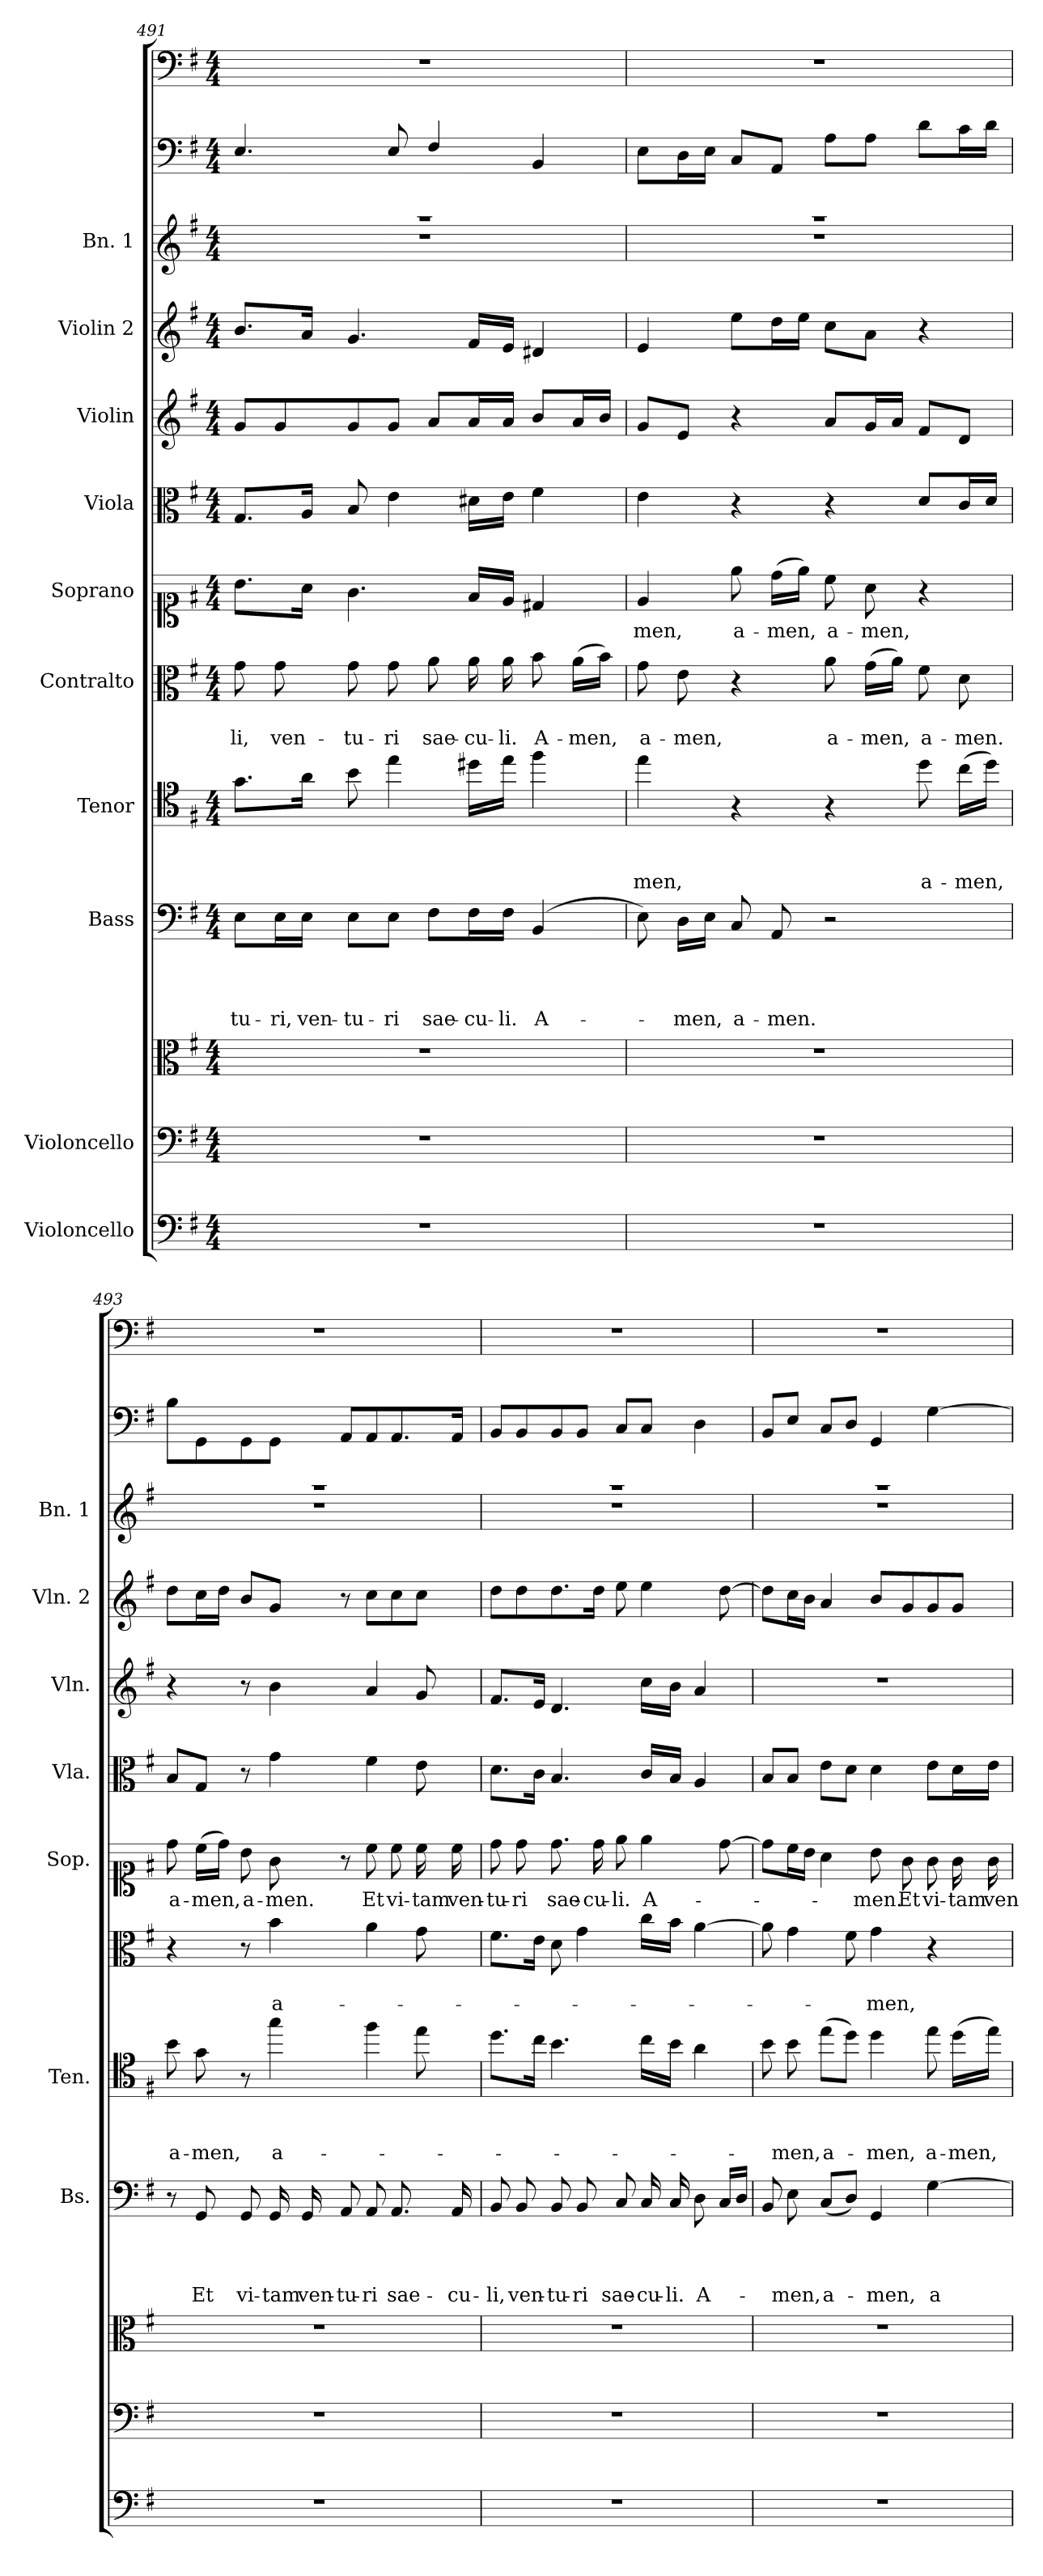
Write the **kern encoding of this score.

**kern	**kern	**kern	**kern	**text	**text	**text	**text	**kern	**text	**text	**text	**kern	**text	**text	**kern	**text	**kern	**kern	**kern	**kern	**kern	**kern
*part13	*part12	*part11	*part10	*part10	*part10	*part10	*part10	*part9	*part9	*part9	*part9	*part8	*part8	*part8	*part7	*part7	*part6	*part5	*part4	*part3	*part2	*part1
*staff13	*staff12	*staff11	*staff10	*staff10	*staff10	*staff10	*staff10	*staff9	*staff9	*staff9	*staff9	*staff8	*staff8	*staff8	*staff7	*staff7	*staff6	*staff5	*staff4	*staff3	*staff2	*staff1
*I"Violoncello	*I"Violoncello	*	*I"Bass	*	*	*	*	*I"Tenor	*	*	*	*I"Contralto	*	*	*I"Soprano	*	*I"Viola	*I"Violin	*I"Violin 2	*I"Bn. 1	*	*
*	*	*	*I'Bs.	*	*	*	*	*I'Ten.	*	*	*	*	*	*	*I'Sop.	*	*I'Vla.	*I'Vln.	*I'Vln. 2	*I'Bn. 1	*	*
!!LO:PB:g=z
*clefF4	*clefF4	*clefC3	*clefF4	*	*	*	*	*clefC4	*	*	*	*clefC3	*	*	*clefC1	*	*clefC3	*clefG2	*clefG2	*clefG2	*clefF4	*clefF4
*	*	*	*	*	*	*	*	*ITrd7c12	*	*	*	*	*	*	*	*	*	*	*	*	*	*
*k[f#]	*k[f#]	*k[f#]	*k[f#]	*	*	*	*	*k[f#]	*	*	*	*k[f#]	*	*	*k[f#]	*	*k[f#]	*k[f#]	*k[f#]	*k[f#]	*k[f#]	*k[f#]
*G:	*G:	*G:	*G:	*	*	*	*	*G:	*	*	*	*G:	*	*	*G:	*	*G:	*G:	*G:	*G:	*G:	*G:
*M4/4	*M4/4	*M4/4	*M4/4	*	*	*	*	*M4/4	*	*	*	*M4/4	*	*	*M4/4	*	*M4/4	*M4/4	*M4/4	*M4/4	*M4/4	*M4/4
=491	=491	=491	=491	=491	=491	=491	=491	=491	=491	=491	=491	=491	=491	=491	=491	=491	=491	=491	=491	=491	=491	=491
!	!	!	!	!	!	!	!LO:LY:b	!	!	!	!	!	!	!LO:LY:b	!	!	!	!	!	!	!	!
*	*	*	*	*	*	*	*	*	*	*	*	*	*	*	*	*	*	*	*	*^	*^	*
*	*	*	*	*	*	*	*	*	*	*	*	*	*	*	*	*	*	*	*	*	*^	*	*	*
1r	1r	1r	8E\L	.	.	.	-tu-	8.G\L	.	.	.	8g\	.	-li,	8.b\L	.	8.G/L	8g/L	8.b/L	1raa	1ryy	1r	4.E/	1ryy	1r
!	!	!	!	!	!	!	!LO:LY:b	!	!	!	!	!	!	!LO:LY:b	!	!	!	!	!	!	!	!	!	!	!
.	.	.	16E\L	.	.	.	-ri,	.	.	.	.	8g\	.	ven-	.	.	.	8g/	.	.	.	.	.	.	.
!	!	!	!	!	!	!	!LO:LY:b	!	!	!	!	!	!	!	!	!	!	!	!	!	!	!	!	!	!
.	.	.	16E\JJ	.	.	.	ven-	16A\Jk	.	.	.	.	.	.	16a\Jk	.	16A/Jk	.	16a/Jk	.	.	.	.	.	.
!	!	!	!	!	!	!	!LO:LY:b	!	!	!	!	!	!	!LO:LY:b	!	!	!	!	!	!	!	!	!	!	!
.	.	.	8E\L	.	.	.	-tu-	8B\	.	.	.	8g\	.	-tu-	4.g\	.	8B/	8g/	4.g/	.	.	.	.	.	.
!	!	!	!	!	!	!	!LO:LY:b	!	!	!	!	!	!	!LO:LY:b	!	!	!	!	!	!	!	!	!	!	!
.	.	.	8E\J	.	.	.	-ri	4e\	.	.	.	8g\	.	-ri	.	.	4e\	8g/J	.	.	.	.	8E/	.	.
!	!	!	!	!	!	!	!LO:LY:b	!	!	!	!	!	!	!LO:LY:b	!	!	!	!	!	!	!	!	!	!	!
.	.	.	8F#\L	.	.	.	sae-	.	.	.	.	8a\	.	sae-	.	.	.	8a/L	.	.	.	.	4F#/	.	.
!	!	!	!	!	!	!	!LO:LY:b	!	!	!	!	!	!	!LO:LY:b	!	!	!	!	!	!	!	!	!	!	!
.	.	.	16F#\L	.	.	.	-cu-	16d#X\LL	.	.	.	16a\	.	-cu-	16f#/LL	.	16d#X\LL	16a/L	16f#/LL	.	.	.	.	.	.
!	!	!	!	!	!	!	!LO:LY:b	!	!	!	!	!	!	!LO:LY:b	!	!	!	!	!	!	!	!	!	!	!
.	.	.	16F#\JJ	.	.	.	-li.	16e\JJ	.	.	.	16a\	.	-li.	16e/JJ	.	16e\JJ	16a/JJ	16e/JJ	.	.	.	.	.	.
!	!	!	!	!	!	!	!LO:LY:b	!	!	!	!	!	!	!LO:LY:b	!	!	!	!	!	!	!	!	!	!	!
.	.	.	(>4BB/	.	.	.	A-	4f#\	.	.	.	8b\	.	A-	4d#X/	.	4f#\	8b/L	4d#X/	.	.	.	4BB/	.	.
!	!	!	!	!	!	!	!	!	!	!	!	!	!	!LO:LY:b	!	!	!	!	!	!	!	!	!	!	!
.	.	.	.	.	.	.	.	.	.	.	.	(>16a\LL	.	-men,	.	.	.	16a/L	.	.	.	.	.	.	.
.	.	.	.	.	.	.	.	.	.	.	.	16b\JJ)	.	.	.	.	.	16b/JJ	.	.	.	.	.	.	.
=492	=492	=492	=492	=492	=492	=492	=492	=492	=492	=492	=492	=492	=492	=492	=492	=492	=492	=492	=492	=492	=492	=492	=492	=492	=492
!	!	!	!	!	!	!	!	!	!	!	!LO:LY:b	!	!	!LO:LY:b	!	!LO:LY:b	!	!	!	!	!	!	!	!	!
1r	1r	1r	8E\)	.	.	.	.	4e\	.	.	-men,	8g\	.	a-	4e/	-men,	4e\	8g/L	4e/	1raa	1ryy	1r	8E\L	1ryy	1r
!	!	!	!	!	!	!	!LO:LY:b	!	!	!	!	!	!	!LO:LY:b	!	!	!	!	!	!	!	!	!	!	!
.	.	.	16D\LL	.	.	.	-men,	.	.	.	.	8e\	.	-men,	.	.	.	8e/J	.	.	.	.	16D\L	.	.
.	.	.	16E\JJ	.	.	.	.	.	.	.	.	.	.	.	.	.	.	.	.	.	.	.	16E\JJ	.	.
!	!	!	!	!	!	!	!LO:LY:b	!	!	!	!	!	!	!	!	!LO:LY:b	!	!	!	!	!	!	!	!	!
.	.	.	8C/	.	.	.	a-	4r	.	.	.	4r	.	.	8ee\	a-	4r	4r	8ee\L	.	.	.	8C/L	.	.
!	!	!	!	!	!	!	!LO:LY:b	!	!	!	!	!	!	!	!	!LO:LY:b	!	!	!	!	!	!	!	!	!
.	.	.	8AA/	.	.	.	-men.	.	.	.	.	.	.	.	(>16dd\LL	-men,	.	.	16dd\L	.	.	.	8AA/J	.	.
.	.	.	.	.	.	.	.	.	.	.	.	.	.	.	16ee\JJ)	.	.	.	16ee\JJ	.	.	.	.	.	.
!	!	!	!	!	!	!	!	!	!	!	!	!	!	!LO:LY:b	!	!LO:LY:b	!	!	!	!	!	!	!	!	!
.	.	.	2r	.	.	.	.	4r	.	.	.	8a\	.	a-	8cc\	a-	4r	8a/L	8cc\L	.	.	.	8A\L	.	.
!	!	!	!	!	!	!	!	!	!	!	!	!	!	!LO:LY:b	!	!LO:LY:b	!	!	!	!	!	!	!	!	!
.	.	.	.	.	.	.	.	.	.	.	.	(>16g\LL	.	-men,	8a\	-men,	.	16g/L	8a\J	.	.	.	8A\J	.	.
.	.	.	.	.	.	.	.	.	.	.	.	16a\JJ)	.	.	.	.	.	16a/JJ	.	.	.	.	.	.	.
!	!	!	!	!	!	!	!	!	!	!	!LO:LY:b	!	!	!LO:LY:b	!	!	!	!	!	!	!	!	!	!	!
.	.	.	.	.	.	.	.	8d\	.	.	a-	8f#\	.	a-	4r	.	8d/L	8f#/L	4r	.	.	.	8d\L	.	.
!	!	!	!	!	!	!	!	!	!	!	!LO:LY:b	!	!	!LO:LY:b	!	!	!	!	!	!	!	!	!	!	!
.	.	.	.	.	.	.	.	(>16c\LL	.	.	-men,	8d\	.	-men.	.	.	16c/L	8d/J	.	.	.	.	16c\L	.	.
.	.	.	.	.	.	.	.	16d\JJ)	.	.	.	.	.	.	.	.	16d/JJ	.	.	.	.	.	16d\JJ	.	.
!!LO:PB:g=z
=493	=493	=493	=493	=493	=493	=493	=493	=493	=493	=493	=493	=493	=493	=493	=493	=493	=493	=493	=493	=493	=493	=493	=493	=493	=493
!	!	!	!	!	!	!	!	!	!	!	!LO:LY:b	!	!	!	!	!LO:LY:b	!	!	!	!	!	!	!	!	!
1r	1r	1r	8r	.	.	.	.	8B\	.	.	a-	4r	.	.	8dd\	a-	8B/L	4r	8dd\L	1raa	1ryy	1r	8B\L	1ryy	1r
!	!	!	!	!	!	!	!LO:LY:b	!	!	!	!LO:LY:b	!	!	!	!	!LO:LY:b	!	!	!	!	!	!	!	!	!
.	.	.	8GG/	.	.	.	Et	8G\	.	.	-men,	.	.	.	(>16cc\LL	-men,	8G/J	.	16cc\L	.	.	.	8GG\	.	.
.	.	.	.	.	.	.	.	.	.	.	.	.	.	.	16dd\JJ)	.	.	.	16dd\JJ	.	.	.	.	.	.
!	!	!	!	!	!	!	!LO:LY:b	!	!	!	!	!	!	!	!	!LO:LY:b	!	!	!	!	!	!	!	!	!
.	.	.	8GG/	.	.	.	vi-	8r	.	.	.	8r	.	.	8b\	a-	8r	8r	8b/L	.	.	.	8GG\	.	.
!	!	!	!	!	!	!	!LO:LY:b	!	!	!	!LO:LY:b	!	!	!LO:LY:b	!	!LO:LY:b	!	!	!	!	!	!	!	!	!
.	.	.	16GG/	.	.	.	-tam	4g\	.	.	a-	4b\	.	a-	8g\	-men.	4g\	4b\	8g/J	.	.	.	8GG\J	.	.
!	!	!	!	!	!	!	!LO:LY:b	!	!	!	!	!	!	!	!	!	!	!	!	!	!	!	!	!	!
.	.	.	16GG/	.	.	.	ven-	.	.	.	.	.	.	.	.	.	.	.	.	.	.	.	.	.	.
!	!	!	!	!	!	!	!LO:LY:b	!	!	!	!	!	!	!	!	!	!	!	!	!	!	!	!	!	!
.	.	.	8AA/	.	.	.	-tu-	.	.	.	.	.	.	.	8r	.	.	.	8r	.	.	.	8AA/L	.	.
!	!	!	!	!	!	!	!LO:LY:b	!	!	!	!	!	!	!	!	!LO:LY:b	!	!	!	!	!	!	!	!	!
.	.	.	8AA/	.	.	.	-ri	4f#\	.	.	.	4a\	.	.	8cc\	Et	4f#\	4a/	8cc\L	.	.	.	8AA/	.	.
!	!	!	!	!	!	!	!LO:LY:b	!	!	!	!	!	!	!	!	!LO:LY:b	!	!	!	!	!	!	!	!	!
.	.	.	8.AA/	.	.	.	sae-	.	.	.	.	.	.	.	8cc\	vi-	.	.	8cc\	.	.	.	8.AA/	.	.
!	!	!	!	!	!	!	!	!	!	!	!	!	!	!	!	!LO:LY:b	!	!	!	!	!	!	!	!	!
.	.	.	.	.	.	.	.	8e\	.	.	.	8g\	.	.	16cc\	-tam	8e\	8g/	8cc\J	.	.	.	.	.	.
!	!	!	!	!	!	!	!LO:LY:b	!	!	!	!	!	!	!	!	!LO:LY:b	!	!	!	!	!	!	!	!	!
.	.	.	16AA/	.	.	.	-cu-	.	.	.	.	.	.	.	16cc\	ven-	.	.	.	.	.	.	16AA/Jk	.	.
=494	=494	=494	=494	=494	=494	=494	=494	=494	=494	=494	=494	=494	=494	=494	=494	=494	=494	=494	=494	=494	=494	=494	=494	=494	=494
!	!	!	!	!	!	!	!LO:LY:b	!	!	!	!	!	!	!	!	!LO:LY:b	!	!	!	!	!	!	!	!	!
1r	1r	1r	8BB/	.	.	.	-li,	8.d\L	.	.	.	8.f#\L	.	.	8dd\	-tu-	8.d\L	8.f#/L	8dd\L	1raa	1ryy	1r	8BB/L	1ryy	1r
!	!	!	!	!	!	!	!LO:LY:b	!	!	!	!	!	!	!	!	!LO:LY:b	!	!	!	!	!	!	!	!	!
.	.	.	8BB/	.	.	.	ven-	.	.	.	.	.	.	.	8dd\	-ri	.	.	8dd\	.	.	.	8BB/	.	.
.	.	.	.	.	.	.	.	16c\Jk	.	.	.	16e\Jk	.	.	.	.	16c\Jk	16e/Jk	.	.	.	.	.	.	.
!	!	!	!	!	!	!	!LO:LY:b	!	!	!	!	!	!	!	!	!LO:LY:b	!	!	!	!	!	!	!	!	!
.	.	.	8BB/	.	.	.	-tu-	4.B\	.	.	.	8d\	.	.	8.dd\	sae-	4.B/	4.d/	8.dd\	.	.	.	8BB/	.	.
!	!	!	!	!	!	!	!LO:LY:b	!	!	!	!	!	!	!	!	!	!	!	!	!	!	!	!	!	!
.	.	.	8BB/	.	.	.	-ri	.	.	.	.	4g\	.	.	.	.	.	.	.	.	.	.	8BB/J	.	.
!	!	!	!	!	!	!	!	!	!	!	!	!	!	!	!	!LO:LY:b	!	!	!	!	!	!	!	!	!
.	.	.	.	.	.	.	.	.	.	.	.	.	.	.	16dd\	-cu-	.	.	16dd\Jk	.	.	.	.	.	.
!	!	!	!	!	!	!	!LO:LY:b	!	!	!	!	!	!	!	!	!LO:LY:b	!	!	!	!	!	!	!	!	!
.	.	.	8C/	.	.	.	sae-	.	.	.	.	.	.	.	8ee\	-li.	.	.	8ee\	.	.	.	8C/L	.	.
!	!	!	!	!	!	!	!LO:LY:b	!	!	!	!	!	!	!	!	!LO:LY:b	!	!	!	!	!	!	!	!	!
.	.	.	16C/	.	.	.	-cu-	16c\LL	.	.	.	16cc\LL	.	.	4ee\	A-	16c/LL	16cc\LL	4ee\	.	.	.	8C/J	.	.
!	!	!	!	!	!	!	!LO:LY:b	!	!	!	!	!	!	!	!	!	!	!	!	!	!	!	!	!	!
.	.	.	16C/	.	.	.	-li.	16B\JJ	.	.	.	16b\JJ	.	.	.	.	16B/JJ	16b\JJ	.	.	.	.	.	.	.
!	!	!	!	!	!	!	!LO:LY:b	!	!	!	!	!	!	!	!	!	!	!	!	!	!	!	!	!	!
.	.	.	8D\	.	.	.	A-	4A\	.	.	.	[>4a\	.	.	.	.	4A/	4a/	.	.	.	.	4D\	.	.
.	.	.	16C/LL	.	.	.	.	.	.	.	.	.	.	.	[>8dd\	.	.	.	[>8dd\	.	.	.	.	.	.
.	.	.	16D/JJ	.	.	.	.	.	.	.	.	.	.	.	.	.	.	.	.	.	.	.	.	.	.
!!LO:PB:g=z
=495	=495	=495	=495	=495	=495	=495	=495	=495	=495	=495	=495	=495	=495	=495	=495	=495	=495	=495	=495	=495	=495	=495	=495	=495	=495
1r	1r	1r	8BB/	.	.	.	.	8B\	.	.	.	8a\]	.	.	8dd\L]	.	8B/L	1r	8dd\L]	1raa	1ryy	1r	8BB/L	1ryy	1r
!	!	!	!	!	!	!	!LO:LY:b	!	!	!	!LO:LY:b	!	!	!	!	!	!	!	!	!	!	!	!	!	!
.	.	.	8E\	.	.	.	-men,	8B\	.	.	-men,	4g\	.	.	16cc\L	.	8B/J	.	16cc\L	.	.	.	8E/J	.	.
.	.	.	.	.	.	.	.	.	.	.	.	.	.	.	16b\JJ	.	.	.	16b\JJ	.	.	.	.	.	.
!	!	!	!	!	!	!	!LO:LY:b	!	!	!	!LO:LY:b	!	!	!	!	!	!	!	!	!	!	!	!	!	!
.	.	.	(<8C/L	.	.	.	a-	(>8e\L	.	.	a-	.	.	.	4a\	.	8e\L	.	4a/	.	.	.	8C/L	.	.
.	.	.	8D/J)	.	.	.	.	8d\J)	.	.	.	8f#\	.	.	.	.	8d\J	.	.	.	.	.	8D/J	.	.
!	!	!	!	!	!	!	!LO:LY:b	!	!	!	!LO:LY:b	!	!	!LO:LY:b	!	!LO:LY:b	!	!	!	!	!	!	!	!	!
.	.	.	4GG/	.	.	.	-men,	4d\	.	.	-men,	4g\	.	-men,	8b\	-men.	4d\	.	8b/L	.	.	.	4GG/	.	.
!	!	!	!	!	!	!	!	!	!	!	!	!	!	!	!	!LO:LY:b	!	!	!	!	!	!	!	!	!
.	.	.	.	.	.	.	.	.	.	.	.	.	.	.	8g\	Et	.	.	8g/	.	.	.	.	.	.
!	!	!	!	!	!	!	!LO:LY:b	!	!	!	!LO:LY:b	!	!	!	!	!LO:LY:b	!	!	!	!	!	!	!	!	!
.	.	.	[>4G\	.	.	.	a-	8e\	.	.	a-	4r	.	.	8g\	vi-	8e\L	.	8g/	.	.	.	[>4G\	.	.
!	!	!	!	!	!	!	!	!	!	!	!LO:LY:b	!	!	!	!	!LO:LY:b	!	!	!	!	!	!	!	!	!
.	.	.	.	.	.	.	.	(>16d\LL	.	.	-men,	.	.	.	16g\	-tam	16d\L	.	8g/J	.	.	.	.	.	.
!	!	!	!	!	!	!	!	!	!	!	!	!	!	!	!	!LO:LY:b	!	!	!	!	!	!	!	!	!
.	.	.	.	.	.	.	.	16e\JJ)	.	.	.	.	.	.	16g\	ven-	16e\JJ	.	.	.	.	.	.	.	.
*	*	*	*	*	*	*	*	*	*	*	*	*	*	*	*	*	*	*	*	*v	*v	*v	*	*	*
*	*	*	*	*	*	*	*	*	*	*	*	*	*	*	*	*	*	*	*	*	*v	*v	*
=	=	=	=	=	=	=	=	=	=	=	=	=	=	=	=	=	=	=	=	=	=	=
*-	*-	*-	*-	*-	*-	*-	*-	*-	*-	*-	*-	*-	*-	*-	*-	*-	*-	*-	*-	*-	*-	*-
